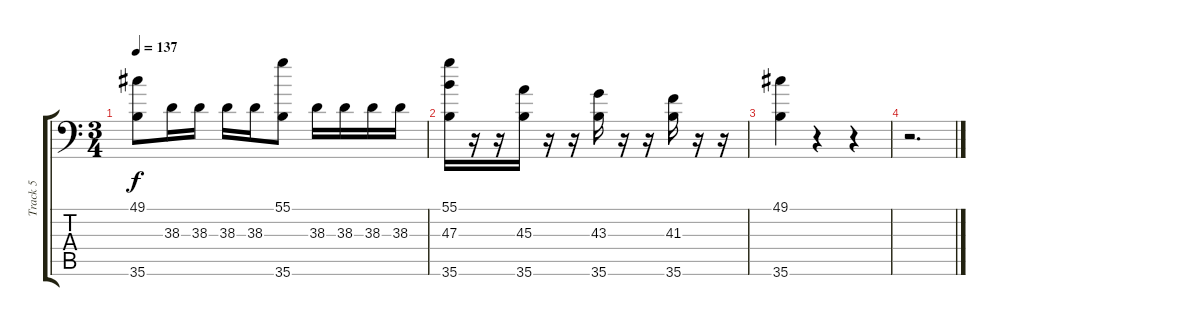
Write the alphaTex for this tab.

\track ("Track 5" "Track 5") {instrument acousticgrandpiano}
\staff {score tabs}
\tuning (C-1 C-1 C-1 C-1 C-1 C-1) {hide}
\ts (3 4)
\tempo 137
\clef f4
\ks c
(49.1 35.6).8{dy f} 38.3.16 38.3.16 38.3.16 38.3.16 (55.1 35.6).8 38.3.16 38.3.16 38.3.16 38.3.16 |
(55.1 47.3 35.6).16 r.16 r.16 (45.3 35.6).16 r.16 r.16 (43.3 35.6).16 r.16 r.16 (41.3 35.6).16 r.16 r.16 |
(49.1 35.6).4 r.4 r.4 |
r.2{d}
